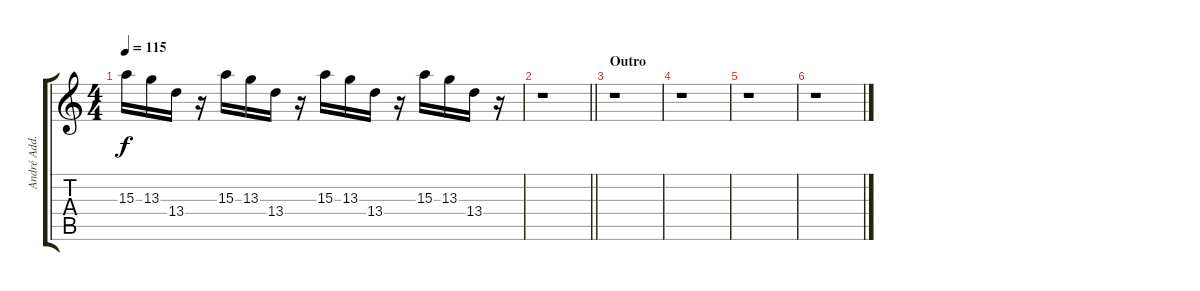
\track ("André Add. (1)" "André Add.") {instrument distortionguitar}
\staff {score tabs}
\tuning (Eb4 Bb3 Gb3 Db3 Ab2 Eb2) {hide}
\ts (4 4)
\tempo 115
\clef g2
\ks c
15.3.16{dy f} 13.3.16 13.4.16 r.16 15.3.16 13.3.16 13.4.16 r.16 15.3.16 13.3.16 13.4.16 r.16 15.3.16 13.3.16 13.4.16 r.16 |
\barLineRight lightlight
r.1 |
\section ("" "Outro")
r.1 |
r.1 |
r.1 |
r.1
